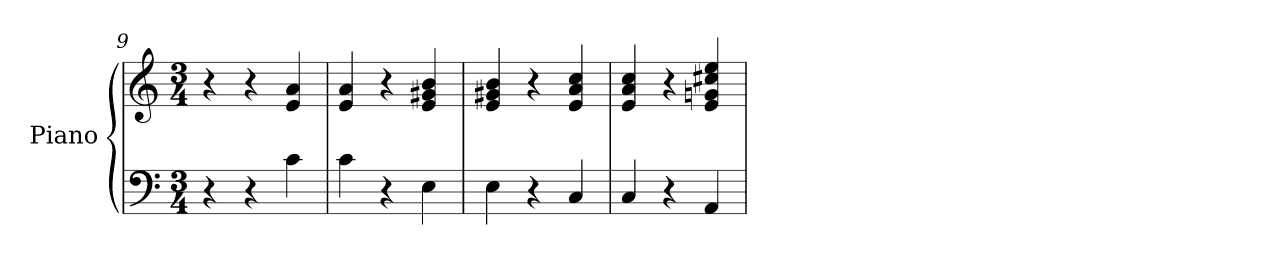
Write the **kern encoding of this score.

**kern	**kern
*part1	*part1
*staff2	*staff1
*I"Piano	*
*I'Pno.	*
*clefF4	*clefG2
*k[]	*k[]
*M3/4	*M3/4
=9	=9
4r	4r
4r	4r
4c\	4e/ 4a/
=10	=10
4c\	4e/ 4a/
4r	4r
4E\	4e/ 4g#X/ 4b/
!!LO:LB:g=z
=11	=11
4E\	4e/ 4g#X/ 4b/
4r	4r
4C/	4e/ 4a/ 4cc/
=12	=12
4C/	4e/ 4a/ 4cc/
4r	4r
4AA/	4e/ 4gn/ 4cc#X/ 4ee/
=	=
*-	*-
